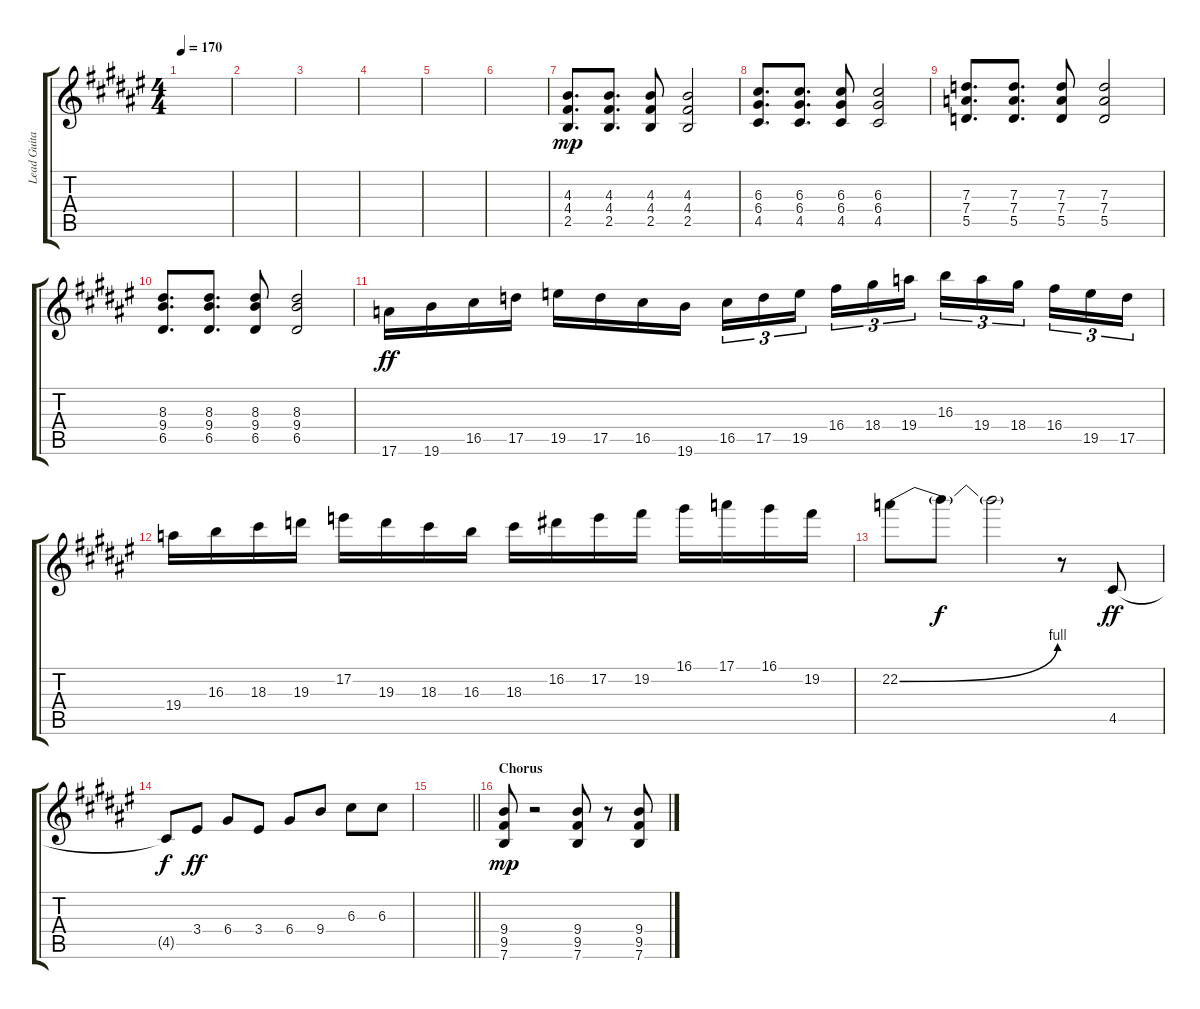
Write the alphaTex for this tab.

\track ("Lead Guitar" "Lead Guita") {instrument overdrivenguitar}
\staff {score tabs}
\tuning (E4 B3 G3 D3 A2 E2) {hide}
\ts (4 4)
\tempo 170
\clef g2
\ks f#
|
|
|
|
|
|
(4.3 4.4 2.5).8{d dy mp} (4.3 4.4 2.5).8{d} (4.3 4.4 2.5).8 (4.3 4.4 2.5).2 |
(6.3 6.4 4.5).8{d} (6.3 6.4 4.5).8{d} (6.3 6.4 4.5).8 (6.3 6.4 4.5).2 |
(7.3 7.4 5.5).8{d} (7.3 7.4 5.5).8{d} (7.3 7.4 5.5).8 (7.3 7.4 5.5).2 |
(8.3 9.4 6.5).8{d} (8.3 9.4 6.5).8{d} (8.3 9.4 6.5).8 (8.3 9.4 6.5).2 |
17.6.16{dy ff} 19.6.16 16.5.16 17.5.16 19.5.16 17.5.16 16.5.16 19.6.16 16.5.16{tu (3 2)} 17.5.16{tu (3 2)} 19.5.16{tu (3 2) beam splitsecondary} 16.4.16{tu (3 2)} 18.4.16{tu (3 2)} 19.4.16{tu (3 2)} 16.3.16{tu (3 2)} 19.4.16{tu (3 2)} 18.4.16{tu (3 2) beam splitsecondary} 16.4.16{tu (3 2)} 19.5.16{tu (3 2)} 17.5.16{tu (3 2)} |
19.4.16 16.3.16 18.3.16 19.3.16 17.2.16 19.3.16 18.3.16 16.3.16 18.3.16 16.2.16 17.2.16 19.2.16 16.1.16 17.1.16 16.1.16 19.2.16 |
22.2{be (bend 0 0 60 4)}.8 22.2{t}.8{dy f} 22.2{t}.2 r.8 4.5.8{dy ff} |
4.5{t}.8{dy f} 3.4.8{dy ff} 6.4.8 3.4.8 6.4.8 9.4.8 6.3.8 6.3.8 |
\barLineRight lightlight
|
\section ("" "Chorus")
(9.4 9.5 7.6).8{dy mp} r.2 (9.4 9.5 7.6).8 r.8 (9.4 9.5 7.6).8
